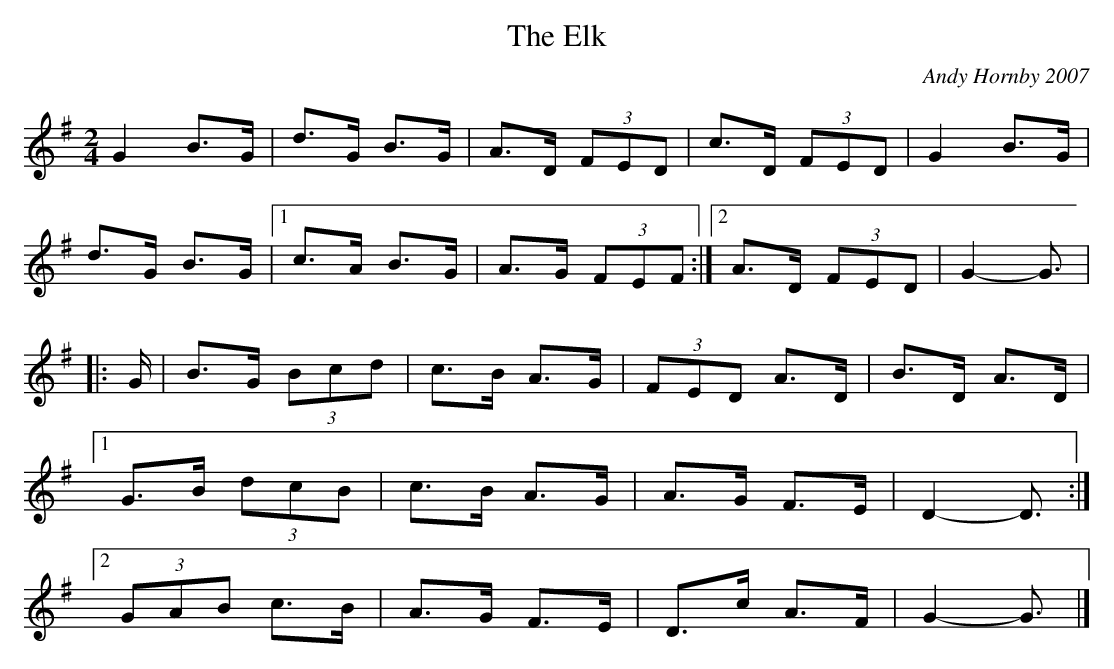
X:1
T:The Elk
C: Andy Hornby 2007
L:1/8
M:2/4
K:G
G2B3/2G/2|d3/2G/2 B3/2G/2|A3/2D/2  (3FED|c3/2D/2  (3FED|G2B3/2G/2|
d3/2G/2 B3/2G/2|[1c3/2A/2 B3/2G/2|A3/2G/2  (3FEF:|[2A3/2D/2  (3FED|G2-G3/2|
|:G/2|B3/2G/2  (3Bcd|c3/2B/2 A3/2G/2|(3FED A3/2D/2|B3/2D/2 A3/2D/2|
[1G3/2B/2  (3dcB|c3/2B/2 A3/2G/2|A3/2G/2 F3/2E/2|D2-D3/2:|
[2 (3GAB c3/2B/2|A3/2G/2 F3/2E/2|D3/2c/2 A3/2F/2|G2-G3/2|]
